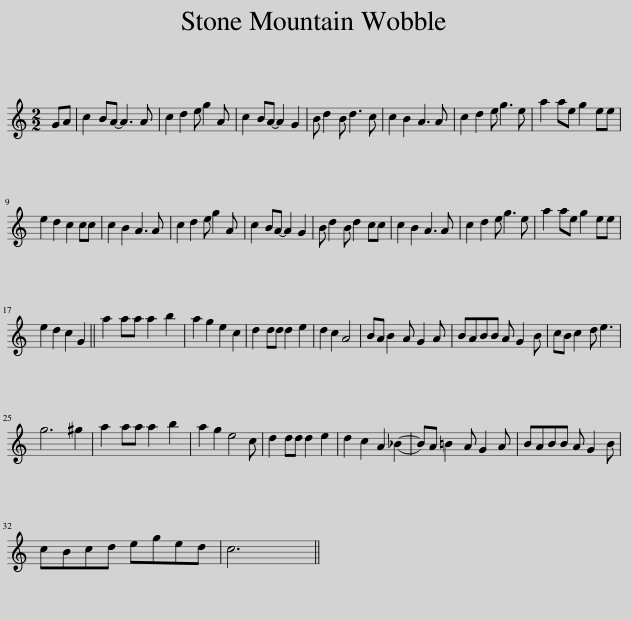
X:1
L:1/8
M:2/2
I:linebreak $
K:C
V:1 treble
V:1
 GA | c2 BA- A3 A | c2 d2 e g2 A | c2 BA- A2 G2 | B d2 B d3 c | %5
 c2 B2 A3 A | c2 d2 e g3 e | a2 ae g2 ee |$ e2 d2 c2 cc | c2 B2 A3 A | %10
 c2 d2 e g2 A | c2 BA- A2 G2 | B d2 B d2 cc | c2 B2 A3 A | c2 d2 e g3 e | %15
 a2 ae g2 ee |$ e2 d2 c2 G2 || a2 aa a2 b2 | a2 g2 e2 c2 | d2 dd d2 e2 | %20
 d2 c2 A4 | BA B2 A G2 A | BABB A G2 B | cB c2 d e3 |$ g6 ^g2 | %25
 a2 aa a2 b2 | a2 g2 e4 c | d2 dd d2 e2 | d2 c2 A2 (_B2- | B)A =B2 A G2 A | %30
 BABB A G2 B |$ cBcd eged | c6 || %33
